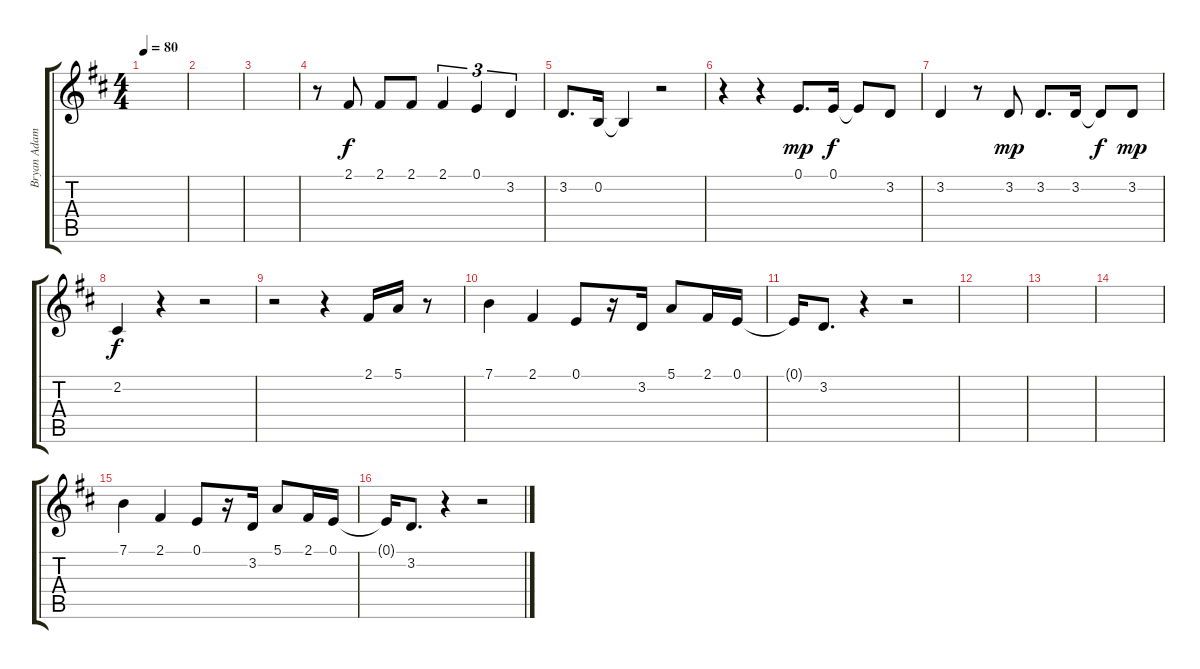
\track ("Bryan Adams" "Bryan Adam") {instrument baritonesax}
\staff {score tabs}
\tuning (E4 B3 G3 D3 A2 E2) {hide}
\ts (4 4)
\tempo 80
\clef g2
\ks d
|
|
|
r.8 2.1.8 2.1.8 2.1.8 2.1.4{tu (3 2)} 0.1.4{tu (3 2)} 3.2.4{tu (3 2)} |
3.2.8{d} 0.2.16 0.2{t}.4 r.2 |
r.4 r.4 0.1.8{d dy mp} 0.1.16{dy f} 0.1{t}.8 3.2.8 |
3.2.4 r.8 3.2.8{dy mp} 3.2.8{d} 3.2.16 3.2{t}.8{dy f} 3.2.8{dy mp} |
2.2.4{dy f} r.4 r.2 |
r.2 r.4 2.1.16 5.1.16 r.8 |
7.1.4 2.1.4 0.1.8 r.16 3.2.16 5.1.8 2.1.16 0.1.16 |
0.1{t}.16 3.2.8{d} r.4 r.2 |
|
|
|
7.1.4 2.1.4 0.1.8 r.16 3.2.16 5.1.8 2.1.16 0.1.16 |
0.1{t}.16 3.2.8{d} r.4 r.2
